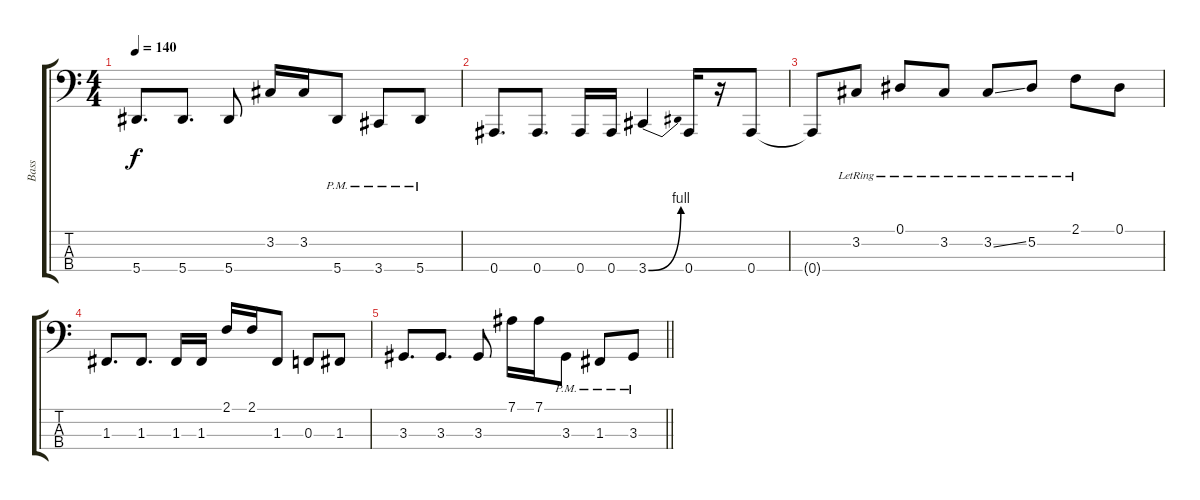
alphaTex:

\track ("Bass" "Bass") {instrument electricbasspick}
\staff {score tabs}
\tuning (Eb2 Bb1 F1 Bb0) {hide}
\ts (4 4)
\tempo 140
\clef f4
\ks c
5.4.8{d dy f} 5.4.8{d} 5.4.8 3.2.16 3.2.16 5.4{pm}.8 3.4{pm}.8 5.4{pm}.8 |
0.4.8{d} 0.4.8{d} 0.4.16 0.4.16 3.4{be (bend 0 0 60 4)}.4 0.4.16 r.16 0.4.8 |
0.4{t}.8 3.2{lr}.8 0.1{lr}.8 3.2{lr}.8 3.2{ss lr}.8 5.2{lr}.8 2.1{lr}.8 0.1.8 |
1.3.8{d} 1.3.8{d} 1.3.16 1.3.16 2.1.16 2.1.16 1.3.8 0.3.8 1.3.8 |
\barLineRight lightlight
3.3.8{d} 3.3.8{d} 3.3.8 7.1.16 7.1.16 3.3{pm}.8 1.3{pm}.8 3.3{pm}.8
